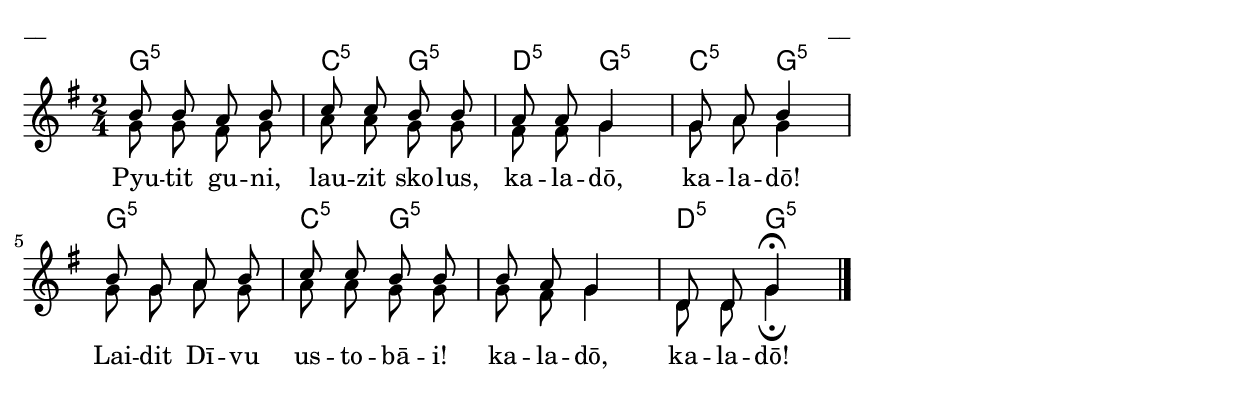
\version "2.13.16"
%\header {
%    title = "Pyutit guni, lauzit skolus"
%}
\paper {
line-width = 14\cm
left-margin = 0.4\cm
between-system-padding = 0.1\cm
between-system-space = 0.1\cm
}
\layout {
indent = #0
ragged-last = ##f
}


chordsA = \chordmode {
\time 2/4
g2:5 | c4:5 g4:5 | d4:5 g4:5 | c4:5 g4:5 |   
g2:5 | c4:5 g4:5 | g2:5 | d4:5 g4:5 |
}


voiceA = \relative c' {
\clef "treble"
\key g \major
\time 2/4
b'8 b a b | c8 c b b |
a8 a g4 | g8 a b4  |
b8 g a b | c8 c b b |
b8 a g4  | d8 d g4\fermata
\bar "|."
} 

voiceB = \relative c' {
\clef "treble"
\key g \major
\time 2/4
g'8 g fis g | a8 a g g |
fis8 fis g4 | g8 a g4  |
g8 g a g | a8 a g g |
g8 fis g4  | d8 d g4\fermata
} 

lyricA = \lyricmode {
Pyu -- tit gu -- ni, lau -- zit sko -- lus, 
ka -- la -- dō, ka -- la -- dō!
Lai -- dit Dī -- vu us -- to -- bā -- i! 
ka -- la -- dō, ka -- la -- dō!
} 

fullScore = <<
\new ChordNames { 
\set chordChanges = ##t
\chordsA 
}
\new Staff {
<<
\new Voice = "voiceA" { \voiceOne \autoBeamOff \voiceA }
\lyricsto "voiceA" \new Lyrics \lyricA
\new Voice = "voiceB" { \voiceTwo \autoBeamOff \voiceB }
>>
}
>>

\score {
\fullScore
\header { piece = "__" opus = "__" }
}
\markup { \with-color #(x11-color 'white) \sans \smaller "__" }
\score {
\unfoldRepeats
\fullScore
\midi {
\context { \Staff \remove "Staff_performer" }
\context { \Voice \consists "Staff_performer" }
}
}



